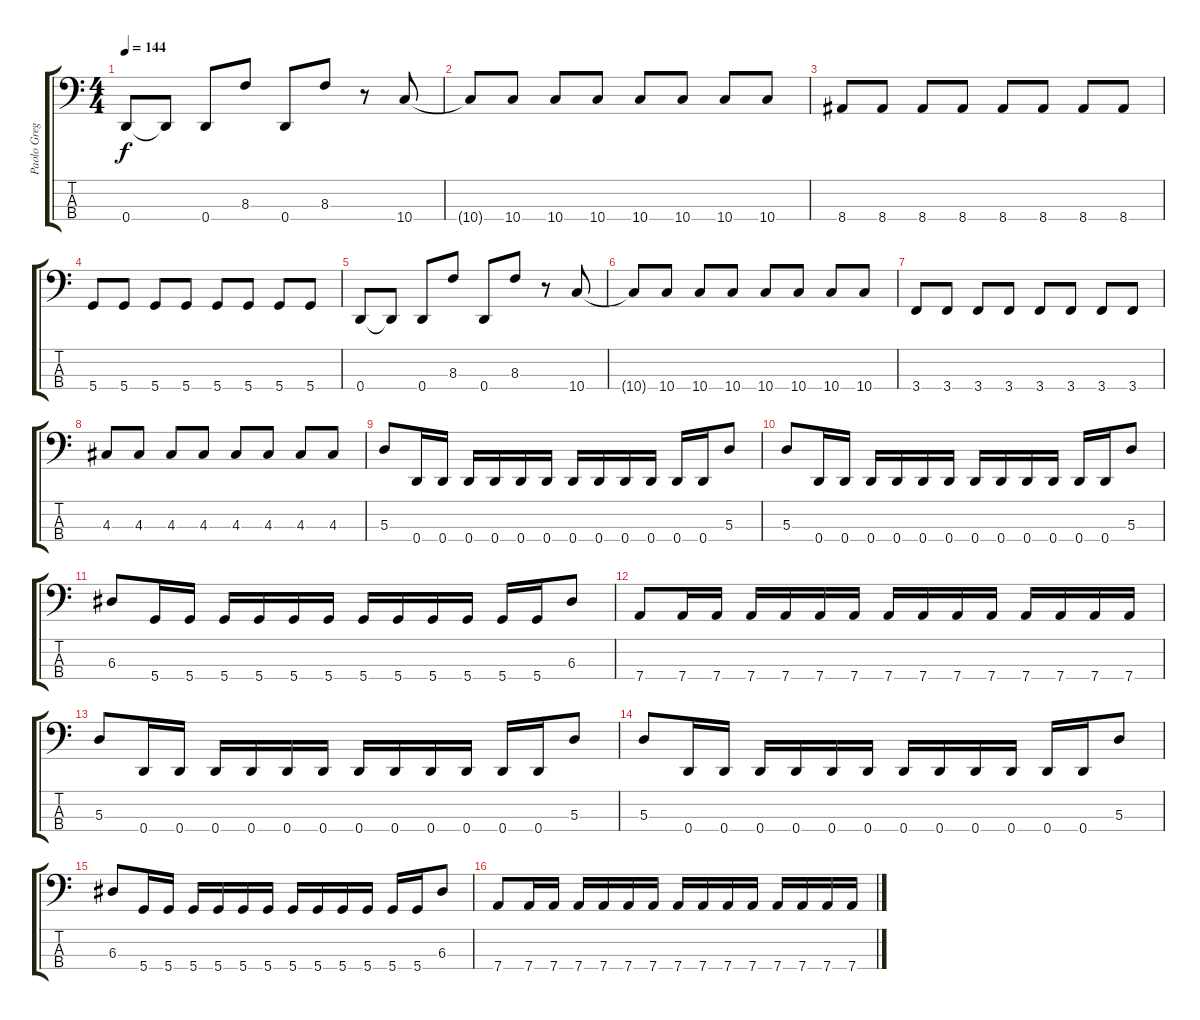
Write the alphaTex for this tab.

\track ("Paolo Gregoletto" "Paolo Greg") {instrument electricbasspick}
\staff {score tabs}
\tuning (G2 D2 A1 D1) {hide}
\ts (4 4)
\tempo 144
\clef f4
\ks c
0.4.8{dy f} 0.4{t}.8 0.4.8 8.3.8 0.4.8 8.3.8 r.8 10.4.8 |
10.4{t}.8 10.4.8 10.4.8 10.4.8 10.4.8 10.4.8 10.4.8 10.4.8 |
8.4.8 8.4.8 8.4.8 8.4.8 8.4.8 8.4.8 8.4.8 8.4.8 |
5.4.8 5.4.8 5.4.8 5.4.8 5.4.8 5.4.8 5.4.8 5.4.8 |
0.4.8 0.4{t}.8 0.4.8 8.3.8 0.4.8 8.3.8 r.8 10.4.8 |
10.4{t}.8 10.4.8 10.4.8 10.4.8 10.4.8 10.4.8 10.4.8 10.4.8 |
3.4.8 3.4.8 3.4.8 3.4.8 3.4.8 3.4.8 3.4.8 3.4.8 |
4.3.8 4.3.8 4.3.8 4.3.8 4.3.8 4.3.8 4.3.8 4.3.8 |
5.3.8 0.4.16 0.4.16 0.4.16 0.4.16 0.4.16 0.4.16 0.4.16 0.4.16 0.4.16 0.4.16 0.4.16 0.4.16 5.3.8 |
5.3.8 0.4.16 0.4.16 0.4.16 0.4.16 0.4.16 0.4.16 0.4.16 0.4.16 0.4.16 0.4.16 0.4.16 0.4.16 5.3.8 |
6.3.8 5.4.16 5.4.16 5.4.16 5.4.16 5.4.16 5.4.16 5.4.16 5.4.16 5.4.16 5.4.16 5.4.16 5.4.16 6.3.8 |
7.4.8 7.4.16 7.4.16 7.4.16 7.4.16 7.4.16 7.4.16 7.4.16 7.4.16 7.4.16 7.4.16 7.4.16 7.4.16 7.4.16 7.4.16 |
5.3.8 0.4.16 0.4.16 0.4.16 0.4.16 0.4.16 0.4.16 0.4.16 0.4.16 0.4.16 0.4.16 0.4.16 0.4.16 5.3.8 |
5.3.8 0.4.16 0.4.16 0.4.16 0.4.16 0.4.16 0.4.16 0.4.16 0.4.16 0.4.16 0.4.16 0.4.16 0.4.16 5.3.8 |
6.3.8 5.4.16 5.4.16 5.4.16 5.4.16 5.4.16 5.4.16 5.4.16 5.4.16 5.4.16 5.4.16 5.4.16 5.4.16 6.3.8 |
7.4.8 7.4.16 7.4.16 7.4.16 7.4.16 7.4.16 7.4.16 7.4.16 7.4.16 7.4.16 7.4.16 7.4.16 7.4.16 7.4.16 7.4.16
